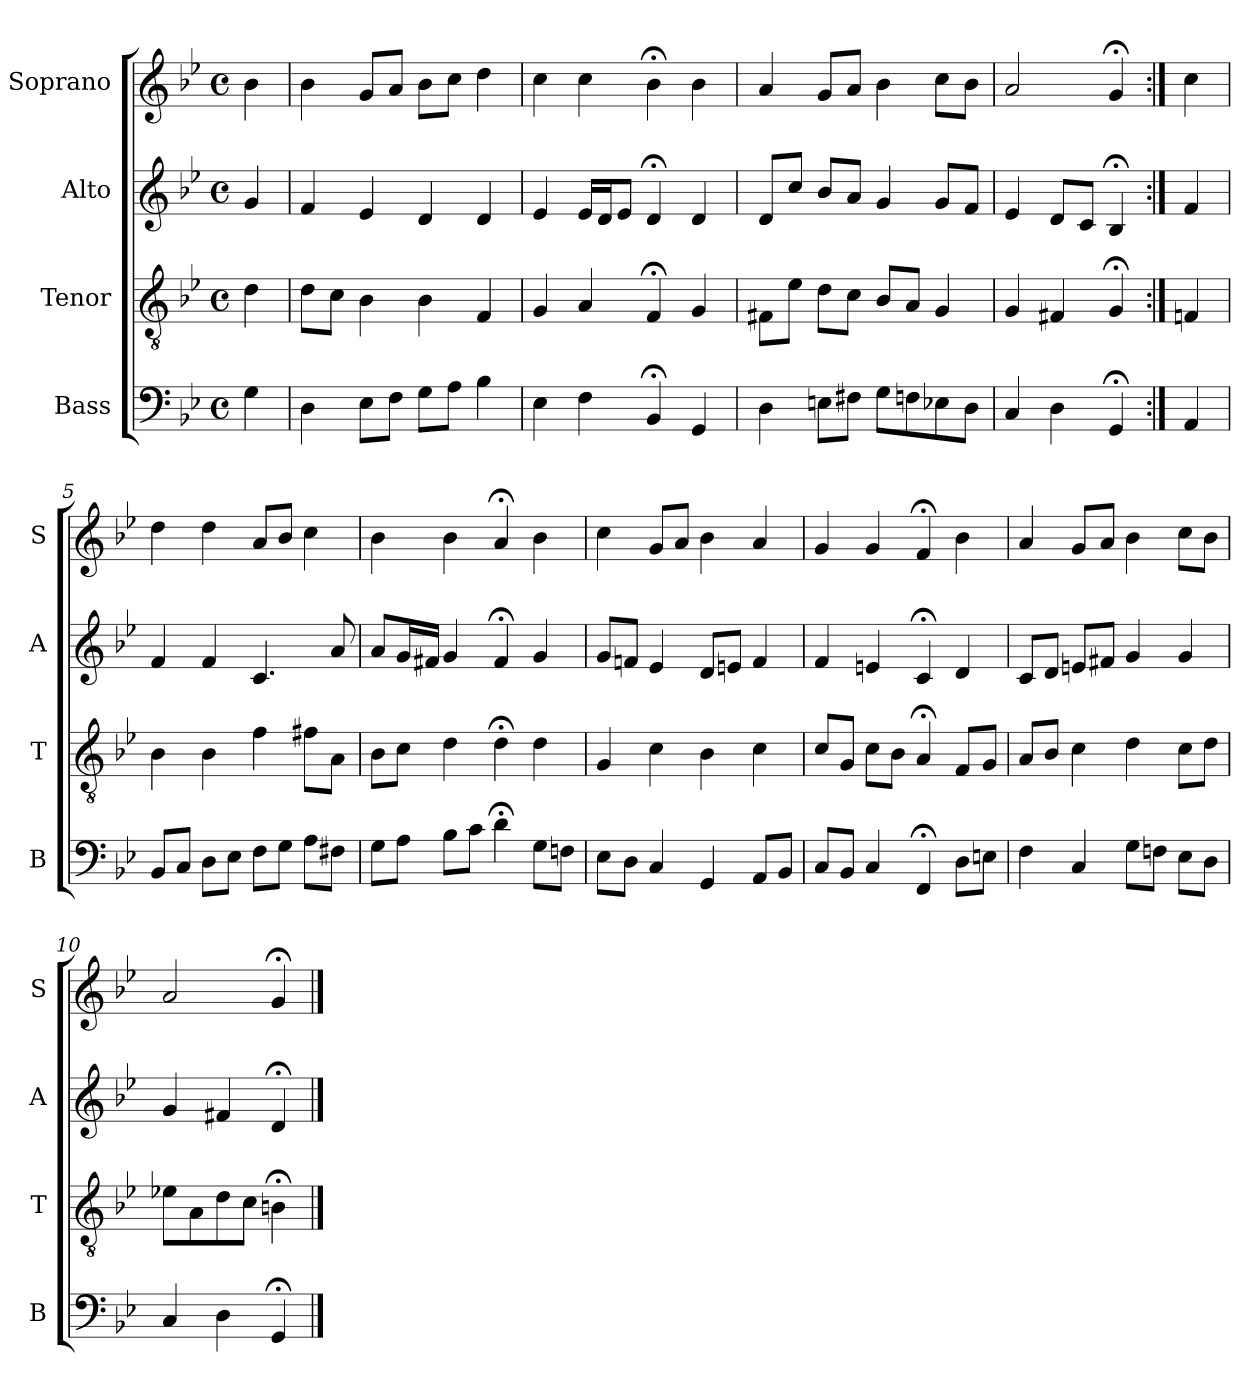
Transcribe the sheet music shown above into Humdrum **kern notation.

**kern	**kern	**kern	**kern
*part4	*part3	*part2	*part1
*staff4	*staff3	*staff2	*staff1
*I"Bass	*I"Tenor	*I"Alto	*I"Soprano
*I'B	*I'T	*I'A	*I'S
*clefF4	*clefGv2	*clefG2	*clefG2
*k[b-e-]	*k[b-e-]	*k[b-e-]	*k[b-e-]
*g:	*g:	*g:	*g:
*M4/4	*M4/4	*M4/4	*M4/4
*met(c)	*met(c)	*met(c)	*met(c)
*MM100	*MM100	*MM100	*MM100
=	=	=	=
4G	4d	4g	4b-
=1	=1	=1	=1
4D	8dL	4f	4b-
.	8cJ	.	.
8E-L	4B-	4e-	8gL
8FJ	.	.	8aJ
8GL	4B-	4d	8b-L
8AJ	.	.	8ccJ
4B-	4F	4d	4dd
=2	=2	=2	=2
4E-	4G	4e-	4cc
4F	4A	16e-LL	4cc
.	.	16dJ	.
.	.	8e-J	.
4BB-;<	4F;<	4d;<	4b-;<
4GG	4G	4d	4b-
=3	=3	=3	=3
4D	8F#XL	8dL	4a
.	8e-J	8ccJ	.
8EnL	8dL	8b-L	8gL
8F#XJ	8cJ	8aJ	8aJ
8GL	8B-L	4g	4b-
8Fn	8AJ	.	.
8E-X	4G	8gL	8ccL
8DJ	.	8fJ	8b-J
=4	=4	=4	=4
4C	4G	4e-	2a
4D	4F#X	8dL	.
.	.	8cJ	.
4GG;<	4G;<	4B-;<i	4g;<i
=:|!	=:|!	=:|!	=:|!
4AA	4Fn	4fi	4cci
=5	=5	=5	=5
8BB-L	4B-	4f	4dd
8CJ	.	.	.
8DL	4B-	4f	4dd
8E-J	.	.	.
8FL	4f	4.c	8aL
8GJ	.	.	8b-J
8AL	8f#XL	.	4cc
8F#XJ	8AJ	8a	.
=6	=6	=6	=6
8GL	8B-L	8aL	4b-
8AJ	8cJ	16gL	.
.	.	16f#XJJ	.
8B-L	4d	4g	4b-
8cJ	.	.	.
4d;<	4d;<	4f#;<	4a;<
8GL	4d	4g	4b-
8FnJ	.	.	.
=7	=7	=7	=7
8E-L	4G	8gL	4cc
8DJ	.	8fnJ	.
4C	4c	4e-	8gL
.	.	.	8aJ
4GG	4B-	8dL	4b-
.	.	8enJ	.
8AAL	4c	4f	4a
8BB-J	.	.	.
=8	=8	=8	=8
8CL	8cL	4f	4g
8BB-J	8GJ	.	.
4C	8cL	4en	4g
.	8B-J	.	.
4FF;<	4A;<	4c;<	4f;<
8DL	8FL	4d	4b-
8EnJ	8GJ	.	.
=9	=9	=9	=9
4F	8AL	8cL	4a
.	8B-J	8dJ	.
4C	4c	8enL	8gL
.	.	8f#XJ	8aJ
8GL	4d	4g	4b-
8FnJ	.	.	.
8E-L	8cL	4g	8ccL
8DJ	8dJ	.	8b-J
=10	=10	=10	=10
4C	8e-XL	4g	2a
.	8A	.	.
4D	8d	4f#X	.
.	8cJ	.	.
4GG;<	4Bn;<	4d;<	4g;<
==	==	==	==
*-	*-	*-	*-
